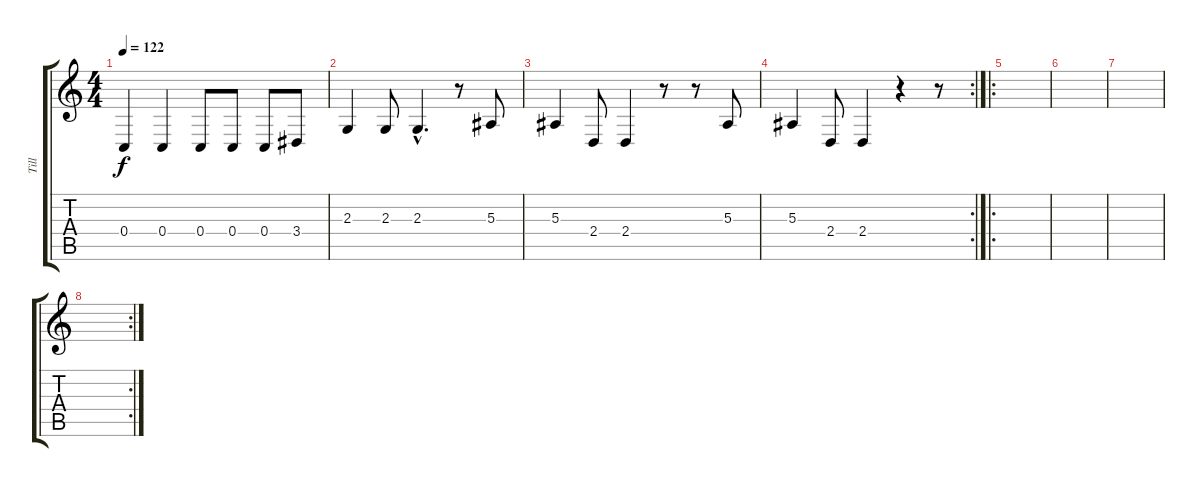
\track ("Till" "Till") {instrument bassoon}
\staff {score tabs}
\tuning (D4 A3 F3 C3 G2 D2) {hide}
\ts (4 4)
\tempo 122
\clef g2
\ks c
0.4.4{dy f} 0.4.4 0.4.8 0.4.8 0.4.8 3.4.8 |
2.3.4 2.3.8 2.3{hac}.4{d} r.8 5.3.8 |
5.3.4 2.4.8 2.4.4 r.8 r.8 5.3.8 |
\rc 2
5.3.4 2.4.8 2.4.4 r.4 r.8 |
\ro
|
|
|
\rc 2
